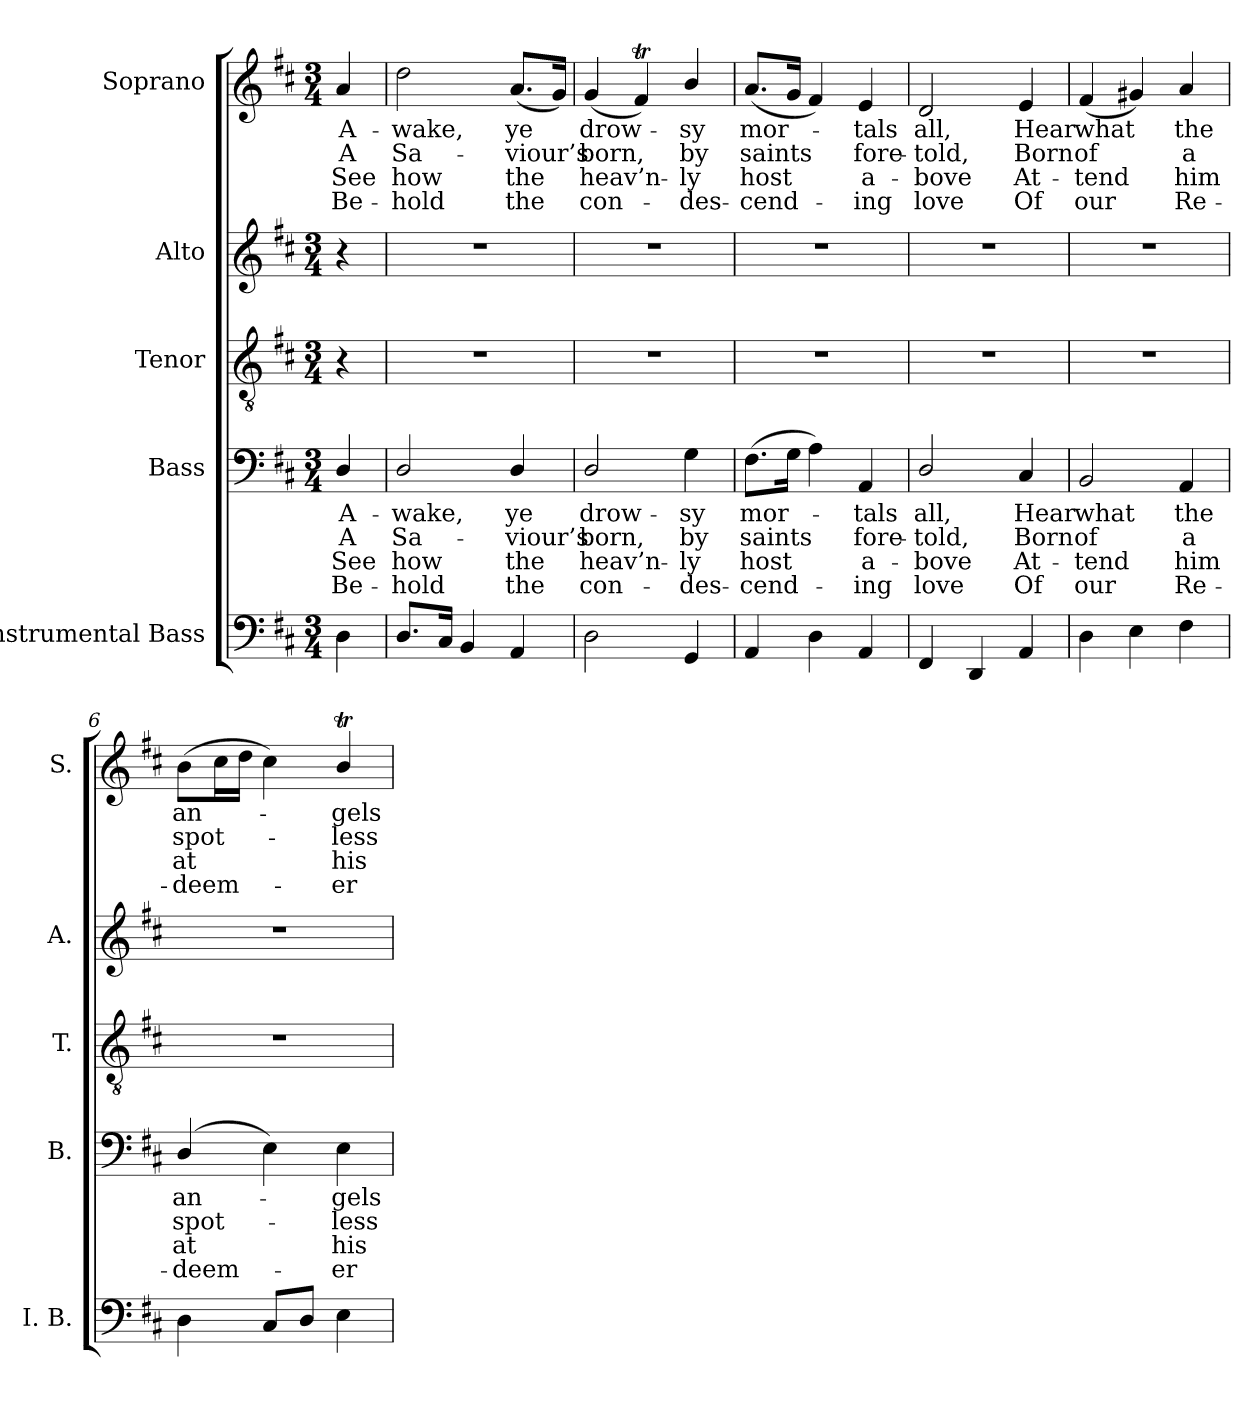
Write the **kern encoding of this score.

**kern	**kern	**text	**text	**text	**text	**kern	**kern	**kern	**text	**text	**text	**text
*part5	*part4	*part4	*part4	*part4	*part4	*part3	*part2	*part1	*part1	*part1	*part1	*part1
*staff5	*staff4	*staff4	*staff4	*staff4	*staff4	*staff3	*staff2	*staff1	*staff1	*staff1	*staff1	*staff1
*I"Instrumental Bass	*I"Bass	*	*	*	*	*I"Tenor	*I"Alto	*I"Soprano	*	*	*	*
*I'I. B.	*I'B.	*	*	*	*	*I'T.	*I'A.	*I'S.	*	*	*	*
!!LO:PB:g=z
*clefF4	*clefF4	*	*	*	*	*clefGv2	*clefG2	*clefG2	*	*	*	*
*	*	*	*	*	*	*ITrd7c12	*	*	*	*	*	*
*k[f#c#]	*k[f#c#]	*	*	*	*	*k[f#c#]	*k[f#c#]	*k[f#c#]	*	*	*	*
*D:	*D:	*	*	*	*	*D:	*D:	*D:	*	*	*	*
*M3/4	*M3/4	*	*	*	*	*M3/4	*M3/4	*M3/4	*	*	*	*
=	=	=	=	=	=	=	=	=	=	=	=	=
!	!	!LO:LY:b:color=#000000	!LO:LY:b:color=#000000	!LO:LY:b:color=#000000	!LO:LY:b:color=#000000	!	!	!	!	!	!	!
!	!	!	!	!	!	!	!	!	!LO:LY:b:color=#000000	!LO:LY:b:color=#000000	!LO:LY:b:color=#000000	!LO:LY:b:color=#000000
4Di\	4Di/	A-	A	See	Be-	4r	4r	4ai/	A-	A	See	Be-
=1	=1	=1	=1	=1	=1	=1	=1	=1	=1	=1	=1	=1
!	!	!LO:LY:b:color=#000000	!LO:LY:b:color=#000000	!LO:LY:b:color=#000000	!LO:LY:b:color=#000000	!LO:N:vis=1	!LO:N:vis=1	!	!	!	!	!
!	!	!	!	!	!	!	!	!	!LO:LY:b:color=#000000	!LO:LY:b:color=#000000	!LO:LY:b:color=#000000	!LO:LY:b:color=#000000
8.Di/L	2Di/	-wake,	Sa-	-how	hold	2.r	2.r	2ddi\	-wake,	Sa-	-how	hold
16C#i/Jk	.	.	.	.	.	.	.	.	.	.	.	.
4BBi/	.	.	.	.	.	.	.	.	.	.	.	.
!	!	!LO:LY:b:color=#000000	!LO:LY:b:color=#000000	!LO:LY:b:color=#000000	!LO:LY:b:color=#000000	!	!	!	!	!	!	!
!	!	!	!	!	!	!	!	!	!LO:LY:b:color=#000000	!LO:LY:b:color=#000000	!LO:LY:b:color=#000000	!LO:LY:b:color=#000000
4AAi/	4Di/	ye	-viour’s	the	the	.	.	(8.ai/L	ye	-viour’s	the	the
.	.	.	.	.	.	.	.	16gi/Jk)	.	.	.	.
=2	=2	=2	=2	=2	=2	=2	=2	=2	=2	=2	=2	=2
!	!	!LO:LY:b:color=#000000	!LO:LY:b:color=#000000	!LO:LY:b:color=#000000	!LO:LY:b:color=#000000	!LO:N:vis=1	!LO:N:vis=1	!	!	!	!	!
!	!	!	!	!	!	!	!	!	!LO:LY:b:color=#000000	!LO:LY:b:color=#000000	!LO:LY:b:color=#000000	!LO:LY:b:color=#000000
2Di\	2Di/	drow-	born,	heav’n-	-con-	2.r	2.r	(4gi/	drow-	born,	heav’n-	-con-
.	.	.	.	.	.	.	.	4f#ti/)	.	.	.	.
!	!	!LO:LY:b:color=#000000	!LO:LY:b:color=#000000	!LO:LY:b:color=#000000	!LO:LY:b:color=#000000	!	!	!	!	!	!	!
!	!	!	!	!	!	!	!	!	!LO:LY:b:color=#000000	!LO:LY:b:color=#000000	!LO:LY:b:color=#000000	!LO:LY:b:color=#000000
4GGi/	4Gi\	-sy	by	-ly	des-	.	.	4bi/	-sy	by	-ly	des-
=3	=3	=3	=3	=3	=3	=3	=3	=3	=3	=3	=3	=3
!	!	!LO:LY:b:color=#000000	!LO:LY:b:color=#000000	!LO:LY:b:color=#000000	!LO:LY:b:color=#000000	!LO:N:vis=1	!LO:N:vis=1	!	!	!	!	!
!	!	!	!	!	!	!	!	!	!LO:LY:b:color=#000000	!LO:LY:b:color=#000000	!LO:LY:b:color=#000000	!LO:LY:b:color=#000000
4AAi/	(8.F#i\L	mor-	saints	-host	cend-	2.r	2.r	(8.ai/L	mor-	saints	-host	cend-
.	16Gi\Jk	.	.	.	.	.	.	16gi/Jk	.	.	.	.
4Di\	4Ai\)	.	.	.	.	.	.	4f#i/)	.	.	.	.
!	!	!LO:LY:b:color=#000000	!LO:LY:b:color=#000000	!LO:LY:b:color=#000000	!LO:LY:b:color=#000000	!	!	!	!	!	!	!
!	!	!	!	!	!	!	!	!	!LO:LY:b:color=#000000	!LO:LY:b:color=#000000	!LO:LY:b:color=#000000	!LO:LY:b:color=#000000
4AAi/	4AAi/	-tals	fore-	-a-	-ing	.	.	4ei/	-tals	fore-	-a-	-ing
=4	=4	=4	=4	=4	=4	=4	=4	=4	=4	=4	=4	=4
!	!	!LO:LY:b:color=#000000	!LO:LY:b:color=#000000	!LO:LY:b:color=#000000	!LO:LY:b:color=#000000	!LO:N:vis=1	!LO:N:vis=1	!	!	!	!	!
!	!	!	!	!	!	!	!	!	!LO:LY:b:color=#000000	!LO:LY:b:color=#000000	!LO:LY:b:color=#000000	!LO:LY:b:color=#000000
4FF#i/	2Di/	all,	-told,	bove	love	2.r	2.r	2di/	all,	-told,	bove	love
4DDi/	.	.	.	.	.	.	.	.	.	.	.	.
!	!	!LO:LY:b:color=#000000	!LO:LY:b:color=#000000	!LO:LY:b:color=#000000	!LO:LY:b:color=#000000	!	!	!	!	!	!	!
!	!	!	!	!	!	!	!	!	!LO:LY:b:color=#000000	!LO:LY:b:color=#000000	!LO:LY:b:color=#000000	!LO:LY:b:color=#000000
4AAi/	4C#i/	Hear	Born	At-	-Of	.	.	4ei/	Hear	Born	At-	-Of
=5	=5	=5	=5	=5	=5	=5	=5	=5	=5	=5	=5	=5
!	!	!LO:LY:b:color=#000000	!LO:LY:b:color=#000000	!LO:LY:b:color=#000000	!LO:LY:b:color=#000000	!LO:N:vis=1	!LO:N:vis=1	!	!	!	!	!
!	!	!	!	!	!	!	!	!	!LO:LY:b:color=#000000	!LO:LY:b:color=#000000	!LO:LY:b:color=#000000	!LO:LY:b:color=#000000
4Di\	2BBi/	what	of	tend	our	2.r	2.r	(4f#i/	what	of	tend	our
4Ei\	.	.	.	.	.	.	.	4g#Xi/)	.	.	.	.
!	!	!LO:LY:b:color=#000000	!LO:LY:b:color=#000000	!LO:LY:b:color=#000000	!LO:LY:b:color=#000000	!	!	!	!	!	!	!
!	!	!	!	!	!	!	!	!	!LO:LY:b:color=#000000	!LO:LY:b:color=#000000	!LO:LY:b:color=#000000	!LO:LY:b:color=#000000
4F#i\	4AAi/	the	a	him	Re-	.	.	4ai/	the	a	him	Re-
=6	=6	=6	=6	=6	=6	=6	=6	=6	=6	=6	=6	=6
!	!	!LO:LY:b:color=#000000	!LO:LY:b:color=#000000	!LO:LY:b:color=#000000	!LO:LY:b:color=#000000	!LO:N:vis=1	!LO:N:vis=1	!	!	!	!	!
!	!	!	!	!	!	!	!	!	!LO:LY:b:color=#000000	!LO:LY:b:color=#000000	!LO:LY:b:color=#000000	!LO:LY:b:color=#000000
4Di\	(4Di/	an-	spot-	-at	deem-	2.r	2.r	(8bi\L	an-	spot-	-at	deem-
.	.	.	.	.	.	.	.	16cc#i\L	.	.	.	.
.	.	.	.	.	.	.	.	16ddi\JJ	.	.	.	.
8C#i/L	4Ei\)	.	.	.	.	.	.	4cc#i\)	.	.	.	.
8Di/J	.	.	.	.	.	.	.	.	.	.	.	.
!	!	!LO:LY:b:color=#000000	!LO:LY:b:color=#000000	!LO:LY:b:color=#000000	!LO:LY:b:color=#000000	!	!	!	!	!	!	!
!	!	!	!	!	!	!	!	!	!LO:LY:b:color=#000000	!LO:LY:b:color=#000000	!LO:LY:b:color=#000000	!LO:LY:b:color=#000000
4Ei\	4Ei\	-gels	-less	-his	er	.	.	4bTi/	-gels	-less	-his	er
=	=	=	=	=	=	=	=	=	=	=	=	=
*-	*-	*-	*-	*-	*-	*-	*-	*-	*-	*-	*-	*-
